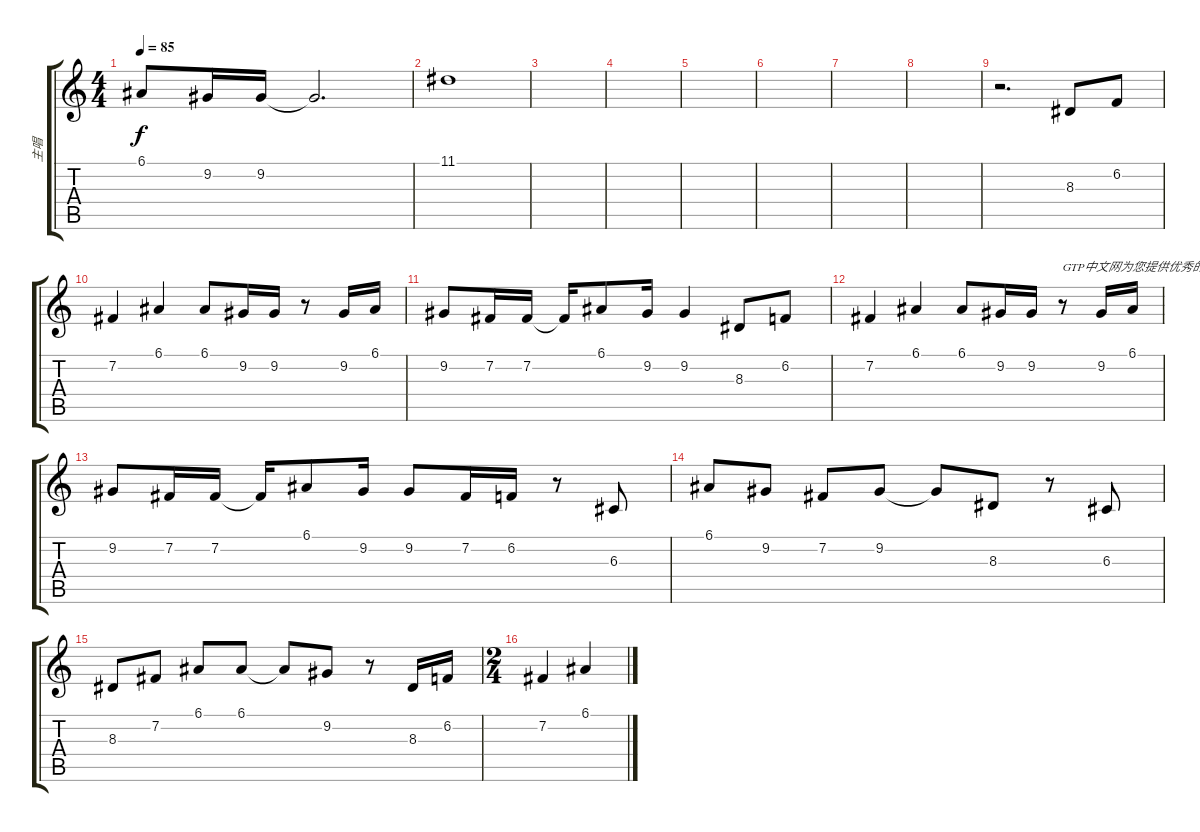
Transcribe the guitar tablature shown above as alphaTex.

\track ("主唱" "主唱") {instrument violin}
\staff {score tabs}
\tuning (E4 B3 G3 D3 A2 E2) {hide}
\ts (4 4)
\tempo 85
\clef g2
\ks c
6.1.8{dy f} 9.2.16 9.2.16 9.2{t}.2{d} |
11.1.1 |
|
|
|
|
|
|
r.2{d} 8.3.8 6.2.8 |
7.2.4 6.1.4 6.1.8 9.2.16 9.2.16 r.8 9.2.16 6.1.16 |
9.2.8 7.2.16 7.2.16 7.2{t}.16 6.1.8 9.2.16 9.2.4 8.3.8 6.2.8 |
7.2.4 6.1.4 6.1.8 9.2.16 9.2.16 r.8{txt "GTP中文网为您提供优秀的谱子"} 9.2.16 6.1.16 |
9.2.8 7.2.16 7.2.16 7.2{t}.16 6.1.8 9.2.16 9.2.8 7.2.16 6.2.16 r.8 6.3.8 |
6.1.8 9.2.8 7.2.8 9.2.8 9.2{t}.8 8.3.8 r.8 6.3.8 |
8.3.8 7.2.8 6.1.8 6.1.8 6.1{t}.8 9.2.8 r.8 8.3.16 6.2.16 |
\ts (2 4)
7.2.4 6.1.4
